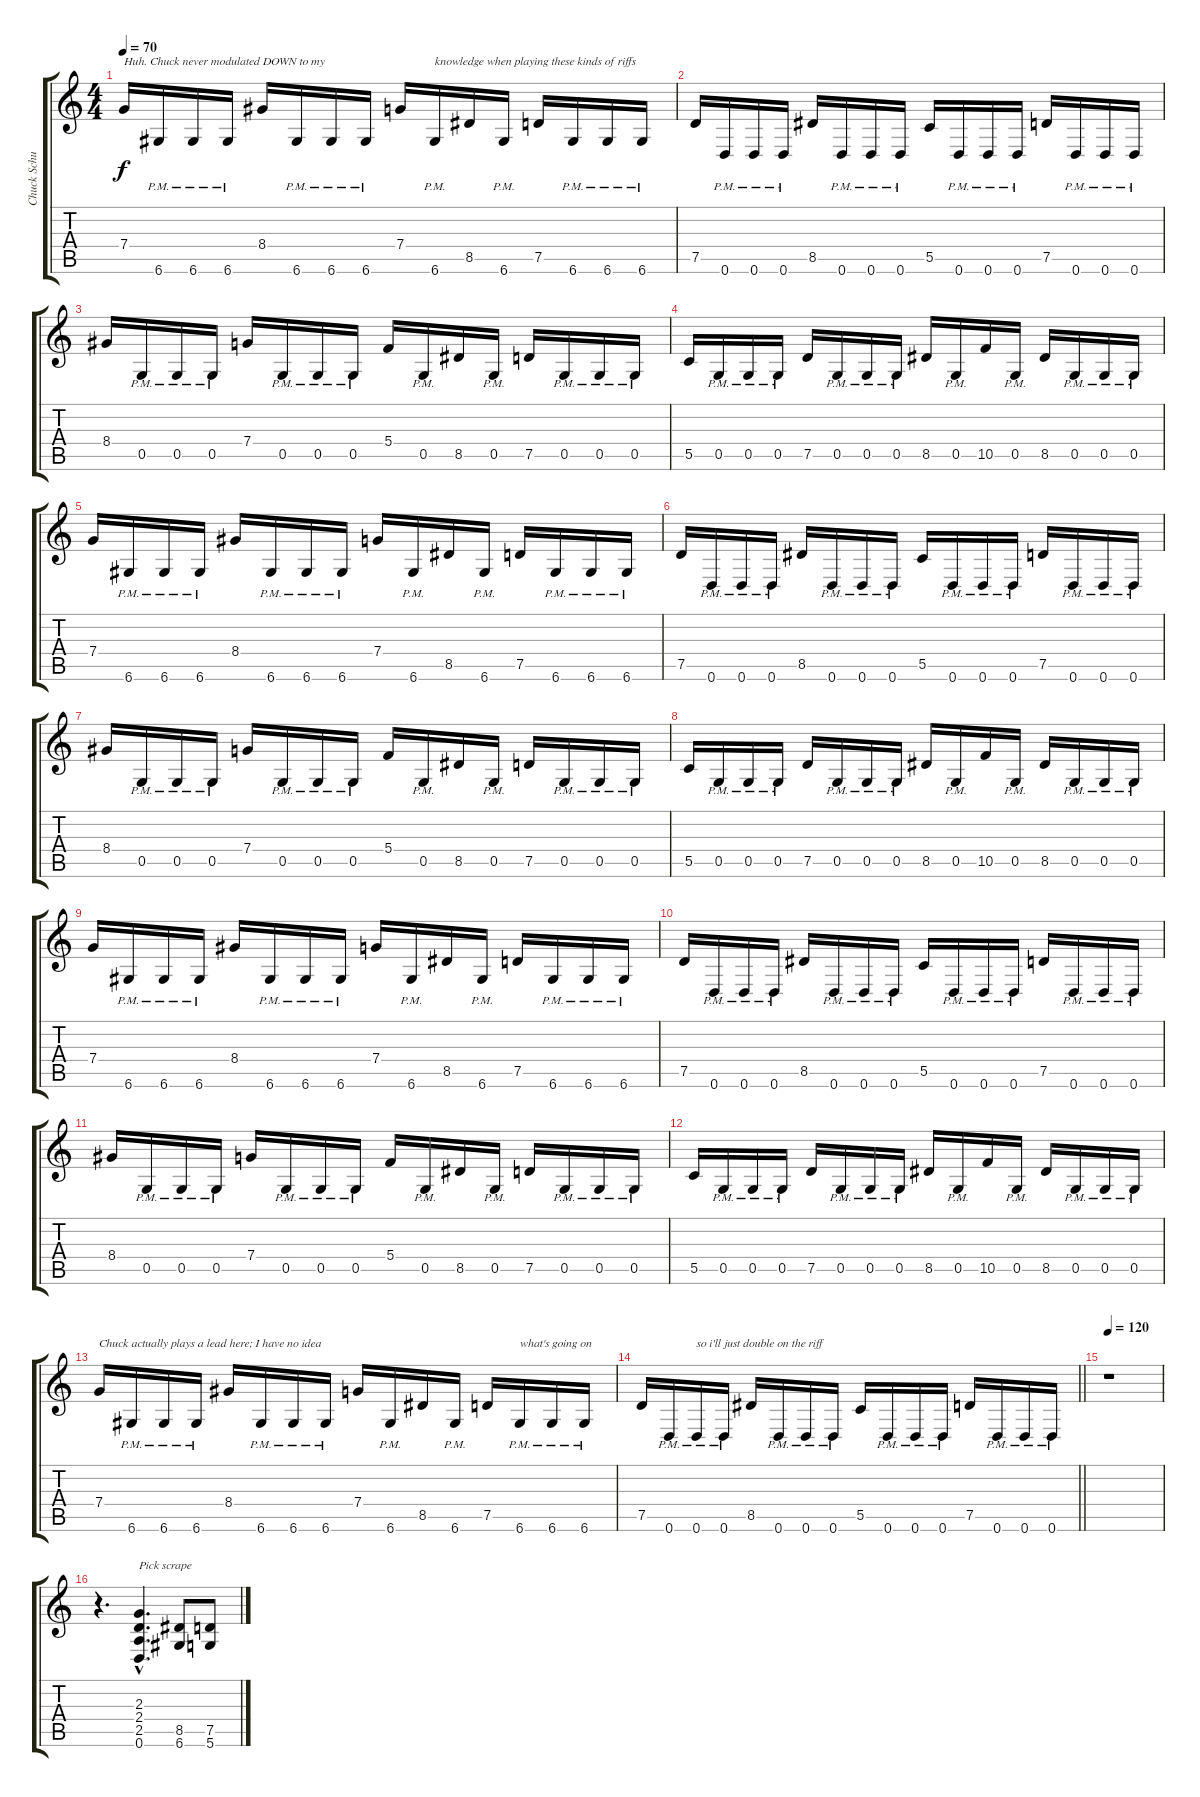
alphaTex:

\track ("Chuck Schuldiner Lead" "Chuck Schu") {instrument distortionguitar}
\staff {score tabs}
\tuning (D4 A3 F3 C3 G2 D2) {hide}
\ts (4 4)
\tempo 70
\clef g2
\ks c
7.4.16{txt "Huh. Chuck never modulated DOWN to my" dy f} 6.6{pm}.16 6.6{pm}.16 6.6{pm}.16 8.4.16 6.6{pm}.16 6.6{pm}.16 6.6{pm}.16 7.4.16 6.6{pm}.16{txt "knowledge when playing these kinds of riffs"} 8.5.16 6.6{pm}.16 7.5.16 6.6{pm}.16 6.6{pm}.16 6.6{pm}.16 |
7.5.16 0.6{pm}.16 0.6{pm}.16 0.6{pm}.16 8.5.16 0.6{pm}.16 0.6{pm}.16 0.6{pm}.16 5.5.16 0.6{pm}.16 0.6{pm}.16 0.6{pm}.16 7.5.16 0.6{pm}.16 0.6{pm}.16 0.6{pm}.16 |
8.4.16 0.5{pm}.16 0.5{pm}.16 0.5{pm}.16 7.4.16 0.5{pm}.16 0.5{pm}.16 0.5{pm}.16 5.4.16 0.5{pm}.16 8.5.16 0.5{pm}.16 7.5.16 0.5{pm}.16 0.5{pm}.16 0.5{pm}.16 |
5.5.16 0.5{pm}.16 0.5{pm}.16 0.5{pm}.16 7.5.16 0.5{pm}.16 0.5{pm}.16 0.5{pm}.16 8.5.16 0.5{pm}.16 10.5.16 0.5{pm}.16 8.5.16 0.5{pm}.16 0.5{pm}.16 0.5{pm}.16 |
7.4.16 6.6{pm}.16 6.6{pm}.16 6.6{pm}.16 8.4.16 6.6{pm}.16 6.6{pm}.16 6.6{pm}.16 7.4.16 6.6{pm}.16 8.5.16 6.6{pm}.16 7.5.16 6.6{pm}.16 6.6{pm}.16 6.6{pm}.16 |
7.5.16 0.6{pm}.16 0.6{pm}.16 0.6{pm}.16 8.5.16 0.6{pm}.16 0.6{pm}.16 0.6{pm}.16 5.5.16 0.6{pm}.16 0.6{pm}.16 0.6{pm}.16 7.5.16 0.6{pm}.16 0.6{pm}.16 0.6{pm}.16 |
8.4.16 0.5{pm}.16 0.5{pm}.16 0.5{pm}.16 7.4.16 0.5{pm}.16 0.5{pm}.16 0.5{pm}.16 5.4.16 0.5{pm}.16 8.5.16 0.5{pm}.16 7.5.16 0.5{pm}.16 0.5{pm}.16 0.5{pm}.16 |
5.5.16 0.5{pm}.16 0.5{pm}.16 0.5{pm}.16 7.5.16 0.5{pm}.16 0.5{pm}.16 0.5{pm}.16 8.5.16 0.5{pm}.16 10.5.16 0.5{pm}.16 8.5.16 0.5{pm}.16 0.5{pm}.16 0.5{pm}.16 |
7.4.16 6.6{pm}.16 6.6{pm}.16 6.6{pm}.16 8.4.16 6.6{pm}.16 6.6{pm}.16 6.6{pm}.16 7.4.16 6.6{pm}.16 8.5.16 6.6{pm}.16 7.5.16 6.6{pm}.16 6.6{pm}.16 6.6{pm}.16 |
7.5.16 0.6{pm}.16 0.6{pm}.16 0.6{pm}.16 8.5.16 0.6{pm}.16 0.6{pm}.16 0.6{pm}.16 5.5.16 0.6{pm}.16 0.6{pm}.16 0.6{pm}.16 7.5.16 0.6{pm}.16 0.6{pm}.16 0.6{pm}.16 |
8.4.16 0.5{pm}.16 0.5{pm}.16 0.5{pm}.16 7.4.16 0.5{pm}.16 0.5{pm}.16 0.5{pm}.16 5.4.16 0.5{pm}.16 8.5.16 0.5{pm}.16 7.5.16 0.5{pm}.16 0.5{pm}.16 0.5{pm}.16 |
5.5.16 0.5{pm}.16 0.5{pm}.16 0.5{pm}.16 7.5.16 0.5{pm}.16 0.5{pm}.16 0.5{pm}.16 8.5.16 0.5{pm}.16 10.5.16 0.5{pm}.16 8.5.16 0.5{pm}.16 0.5{pm}.16 0.5{pm}.16 |
7.4.16{txt "Chuck actually plays a lead here; I have no idea"} 6.6{pm}.16 6.6{pm}.16 6.6{pm}.16 8.4.16 6.6{pm}.16 6.6{pm}.16 6.6{pm}.16 7.4.16 6.6{pm}.16 8.5.16 6.6{pm}.16 7.5.16 6.6{pm}.16{txt "what's going on"} 6.6{pm}.16 6.6{pm}.16 |
\barLineRight lightlight
7.5.16 0.6{pm}.16 0.6{pm}.16{txt "so i'll just double on the riff"} 0.6{pm}.16 8.5.16 0.6{pm}.16 0.6{pm}.16 0.6{pm}.16 5.5.16 0.6{pm}.16 0.6{pm}.16 0.6{pm}.16 7.5.16 0.6{pm}.16 0.6{pm}.16 0.6{pm}.16 |
\section ("" "")
\tempo 120
r.1 |
r.4{d} (2.3{hac} 2.4{hac} 2.5{hac} 0.6{hac}).4{d txt "Pick scrape" instrument guitarfretnoise} (8.5 6.6).8{instrument distortionguitar} (7.5 5.6).8
